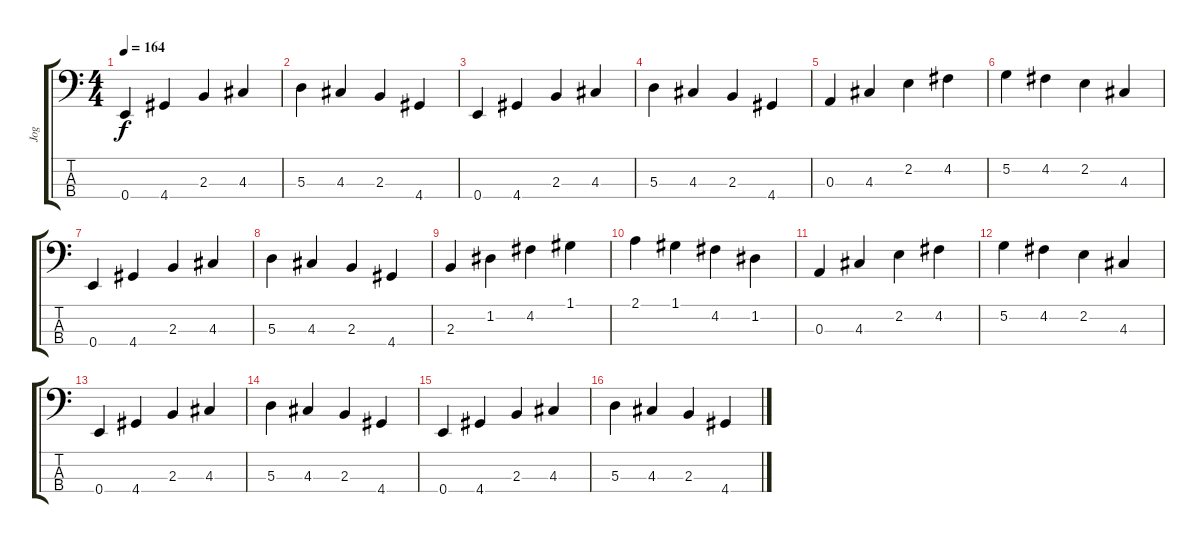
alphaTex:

\track ("Jog" "Jog") {instrument synthbass1}
\staff {score tabs}
\tuning (G2 D2 A1 E1) {hide}
\ts (4 4)
\tempo 164
\clef f4
\ks c
0.4.4{dy f} 4.4.4 2.3.4 4.3.4 |
5.3.4 4.3.4 2.3.4 4.4.4 |
0.4.4 4.4.4 2.3.4 4.3.4 |
5.3.4 4.3.4 2.3.4 4.4.4 |
0.3.4 4.3.4 2.2.4 4.2.4 |
5.2.4 4.2.4 2.2.4 4.3.4 |
0.4.4 4.4.4 2.3.4 4.3.4 |
5.3.4 4.3.4 2.3.4 4.4.4 |
2.3.4 1.2.4 4.2.4 1.1.4 |
2.1.4 1.1.4 4.2.4 1.2.4 |
0.3.4 4.3.4 2.2.4 4.2.4 |
5.2.4 4.2.4 2.2.4 4.3.4 |
0.4.4 4.4.4 2.3.4 4.3.4 |
5.3.4 4.3.4 2.3.4 4.4.4 |
0.4.4 4.4.4 2.3.4 4.3.4 |
5.3.4 4.3.4 2.3.4 4.4.4
